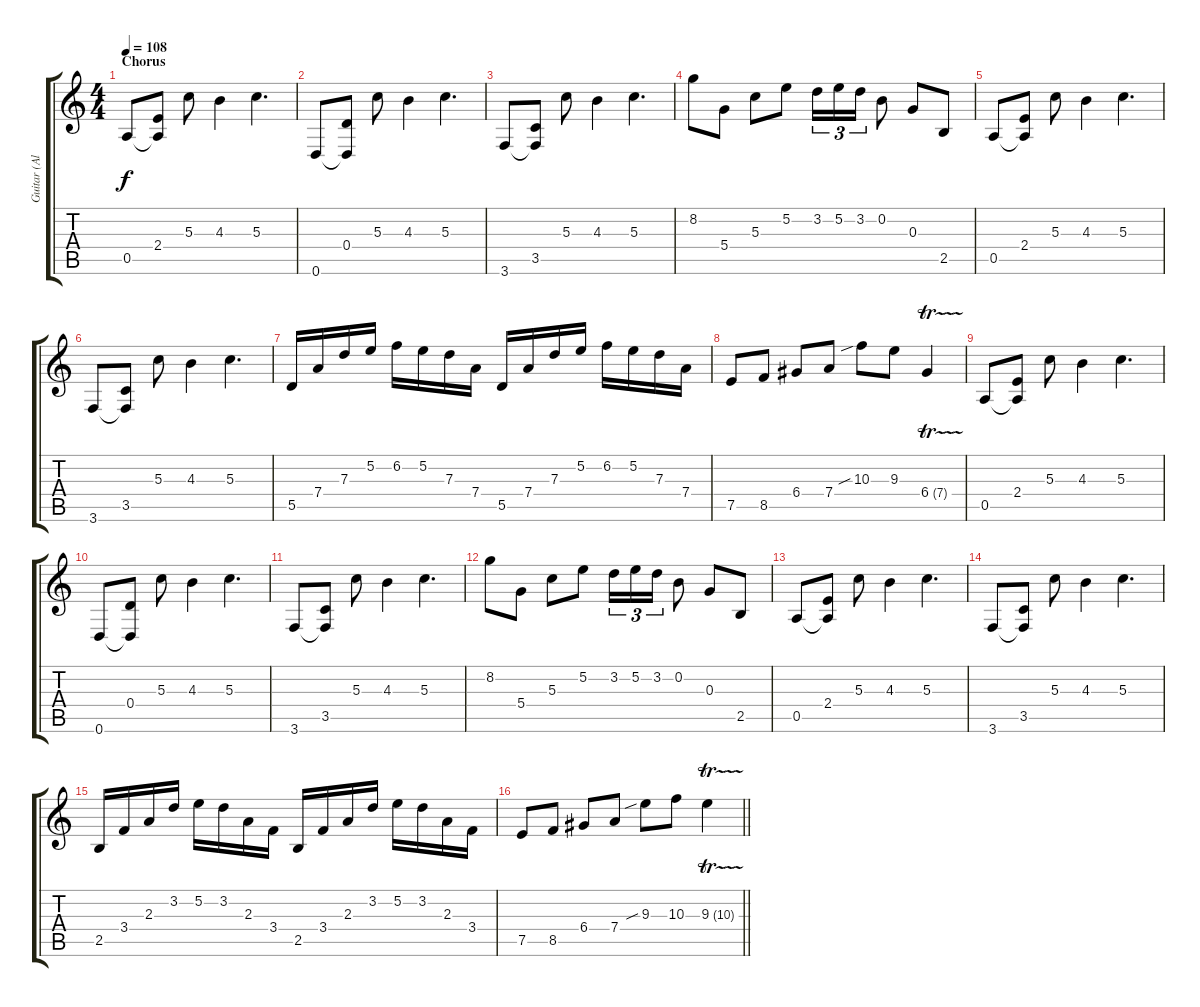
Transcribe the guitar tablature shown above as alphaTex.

\track ("Guitar (Alternate tuning : Drop D)" "Guitar (Al") {instrument electricguitarjazz}
\staff {score tabs}
\tuning (E4 B3 G3 D3 A2 D2) {hide}
\ts (4 4)
\section ("" "Chorus")
\tempo 108
\clef g2
\ks c
0.5.8{dy f balance 0} (2.4 0.5{t}).8 5.3.8 4.3.4 5.3.4{d} |
0.6.8 (0.4 0.6{t}).8 5.3.8 4.3.4 5.3.4{d} |
3.6.8 (3.5 3.6{t}).8 5.3.8 4.3.4 5.3.4{d} |
8.2.8 5.4.8 5.3.8 5.2.8 3.2.16{tu (3 2)} 5.2.16{tu (3 2)} 3.2.16{tu (3 2)} 0.2.8 0.3.8 2.5.8 |
0.5.8 (2.4 0.5{t}).8 5.3.8 4.3.4 5.3.4{d} |
3.6.8 (3.5 3.6{t}).8 5.3.8 4.3.4 5.3.4{d} |
5.5.16 7.4.16 7.3.16 5.2.16 6.2.16 5.2.16 7.3.16 7.4.16 5.5.16 7.4.16 7.3.16 5.2.16 6.2.16 5.2.16 7.3.16 7.4.16 |
7.5.8 8.5.8 6.4.8 7.4.8 10.3{sib}.8 9.3.8 6.4{tr (7 32)}.4 |
0.5.8 (2.4 0.5{t}).8 5.3.8 4.3.4 5.3.4{d} |
0.6.8 (0.4 0.6{t}).8 5.3.8 4.3.4 5.3.4{d} |
3.6.8 (3.5 3.6{t}).8 5.3.8 4.3.4 5.3.4{d} |
8.2.8 5.4.8 5.3.8 5.2.8 3.2.16{tu (3 2)} 5.2.16{tu (3 2)} 3.2.16{tu (3 2)} 0.2.8 0.3.8 2.5.8 |
0.5.8 (2.4 0.5{t}).8 5.3.8 4.3.4 5.3.4{d} |
3.6.8 (3.5 3.6{t}).8 5.3.8 4.3.4 5.3.4{d} |
2.5.16 3.4.16 2.3.16 3.2.16 5.2.16 3.2.16 2.3.16 3.4.16 2.5.16 3.4.16 2.3.16 3.2.16 5.2.16 3.2.16 2.3.16 3.4.16 |
\barLineRight lightlight
7.5.8 8.5.8 6.4.8 7.4.8 9.3{sib}.8 10.3.8 9.3{tr (10 32)}.4
